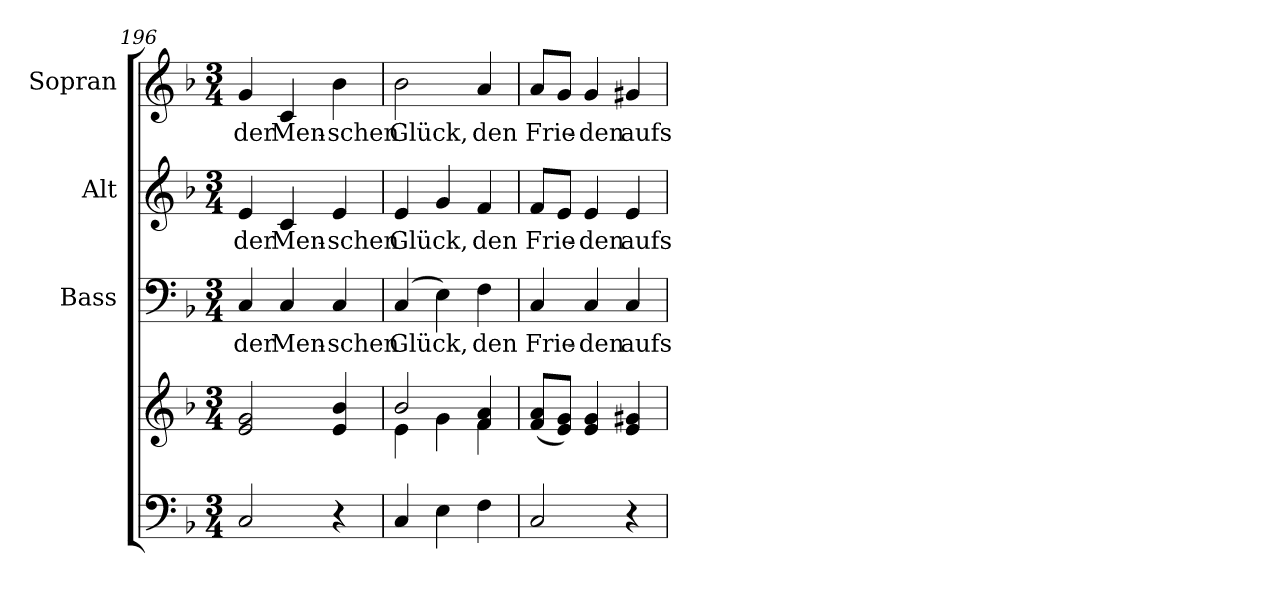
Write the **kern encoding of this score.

**kern	**kern	**kern	**text	**kern	**text	**kern	**text
*part4	*part4	*part3	*part3	*part2	*part2	*part1	*part1
*staff5	*staff4	*staff3	*staff3	*staff2	*staff2	*staff1	*staff1
*	*	*I"Bass	*	*I"Alt	*	*I"Sopran	*
*	*	*I'B.	*	*I'A.	*	*I'S.	*
*clefF4	*clefG2	*clefF4	*	*clefG2	*	*clefG2	*
*k[b-]	*k[b-]	*k[b-]	*	*k[b-]	*	*k[b-]	*
*F:	*F:	*F:	*	*F:	*	*F:	*
*M3/4	*M3/4	*M3/4	*	*M3/4	*	*M3/4	*
=196	=196	=196	=196	=196	=196	=196	=196
!	!	!	!LO:LY:b	!	!LO:LY:b	!	!LO:LY:b
2C/	2e/ 2g/	4C/	der	4e/	der	4g/	der
!	!	!	!LO:LY:b	!	!LO:LY:b	!	!LO:LY:b
.	.	4C/	Men-	4c/	Men-	4c/	Men-
!	!	!	!LO:LY:b	!	!LO:LY:b	!	!LO:LY:b
4r	4e/ 4b-/	4C/	-schen	4e/	-schen	4b-\	-schen
=197	=197	=197	=197	=197	=197	=197	=197
*	*^	*	*	*	*	*	*
!	!	!	!	!LO:LY:b	!	!LO:LY:b	!	!LO:LY:b
4C/	2b-/	4e\	(4C/	Glück,	4e/	Glück,	2b-\	Glück,
4E\	.	4g\	4E\)	.	4g/	.	.	.
!	!	!	!	!LO:LY:b	!	!LO:LY:b	!	!LO:LY:b
4F\	4f/ 4a/	4f\	4F\	den	4f/	den	4a/	den
=198	=198	=198	=198	=198	=198	=198	=198	=198
!	!	!	!	!LO:LY:b	!	!LO:LY:b	!	!LO:LY:b
*	*v	*v	*	*	*	*	*	*
2C/	(<8f/ 8a/L	4C/	Frie-	8f/L	Frie-	8a/L	Frie-
.	8e/ 8g/J)	.	.	8e/J	.	8g/J	.
!	!	!	!LO:LY:b	!	!LO:LY:b	!	!LO:LY:b
.	4e/ 4g/	4C/	-den	4e/	-den	4g/	-den
!	!	!	!LO:LY:b	!	!LO:LY:b	!	!LO:LY:b
4r	4e/ 4g#X/	4C/	aufs	4e/	aufs	4g#X/	aufs
=	=	=	=	=	=	=	=
*-	*-	*-	*-	*-	*-	*-	*-
